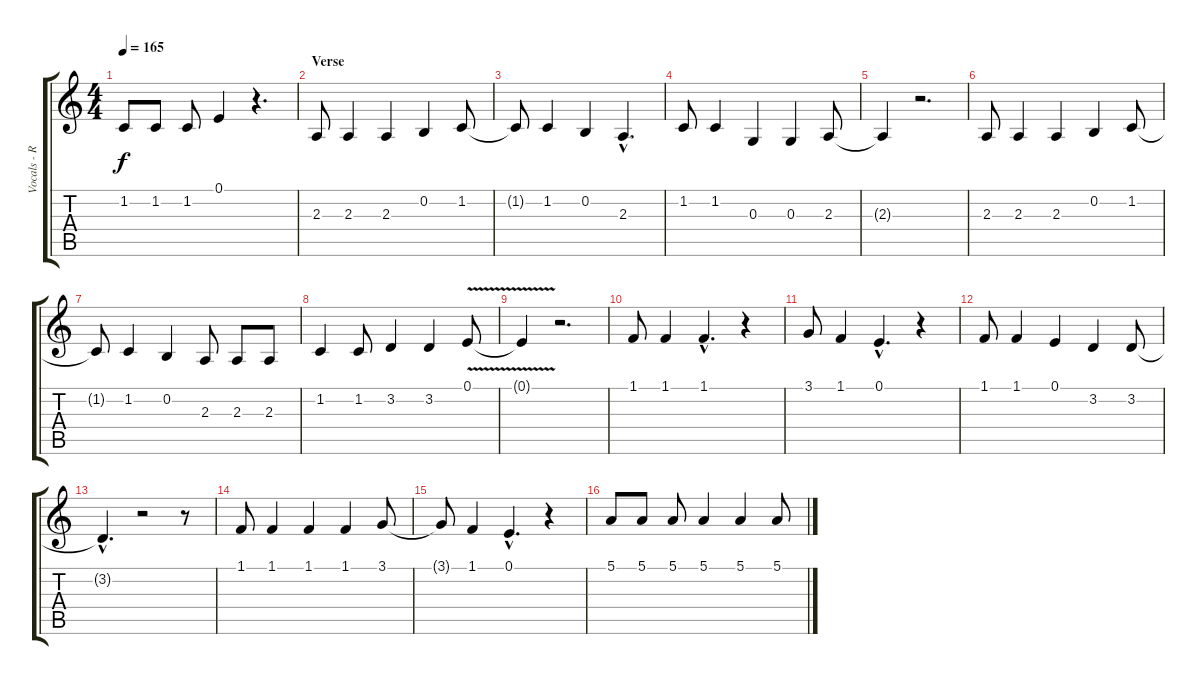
\track ("Vocals - Rob Halford" "Vocals - R") {instrument lead2sawtooth}
\staff {score tabs}
\tuning (E4 B3 G3 D3 A2 E2) {hide}
\ts (4 4)
\tempo 165
\clef g2
\ks c
1.2.8{dy f} 1.2.8 1.2.8 0.1.4 r.4{d} |
\section ("" "Verse")
2.3.8 2.3.4 2.3.4 0.2.4 1.2.8 |
1.2{t}.8 1.2.4 0.2.4 2.3{hac}.4{d} |
1.2.8 1.2.4 0.3.4 0.3.4 2.3.8 |
2.3{t}.4 r.2{d} |
2.3.8 2.3.4 2.3.4 0.2.4 1.2.8 |
1.2{t}.8 1.2.4 0.2.4 2.3.8 2.3.8 2.3.8 |
1.2.4 1.2.8 3.2.4 3.2.4 0.1{v}.8 |
0.1{t}.4 r.2{d} |
1.1.8 1.1.4 1.1{hac}.4{d} r.4 |
3.1.8 1.1.4 0.1{hac}.4{d} r.4 |
1.1.8 1.1.4 0.1.4 3.2.4 3.2.8 |
3.2{hac t}.4{d} r.2 r.8 |
1.1.8 1.1.4 1.1.4 1.1.4 3.1.8 |
3.1{t}.8 1.1.4 0.1{hac}.4{d} r.4 |
5.1.8 5.1.8 5.1.8 5.1.4 5.1.4 5.1.8
